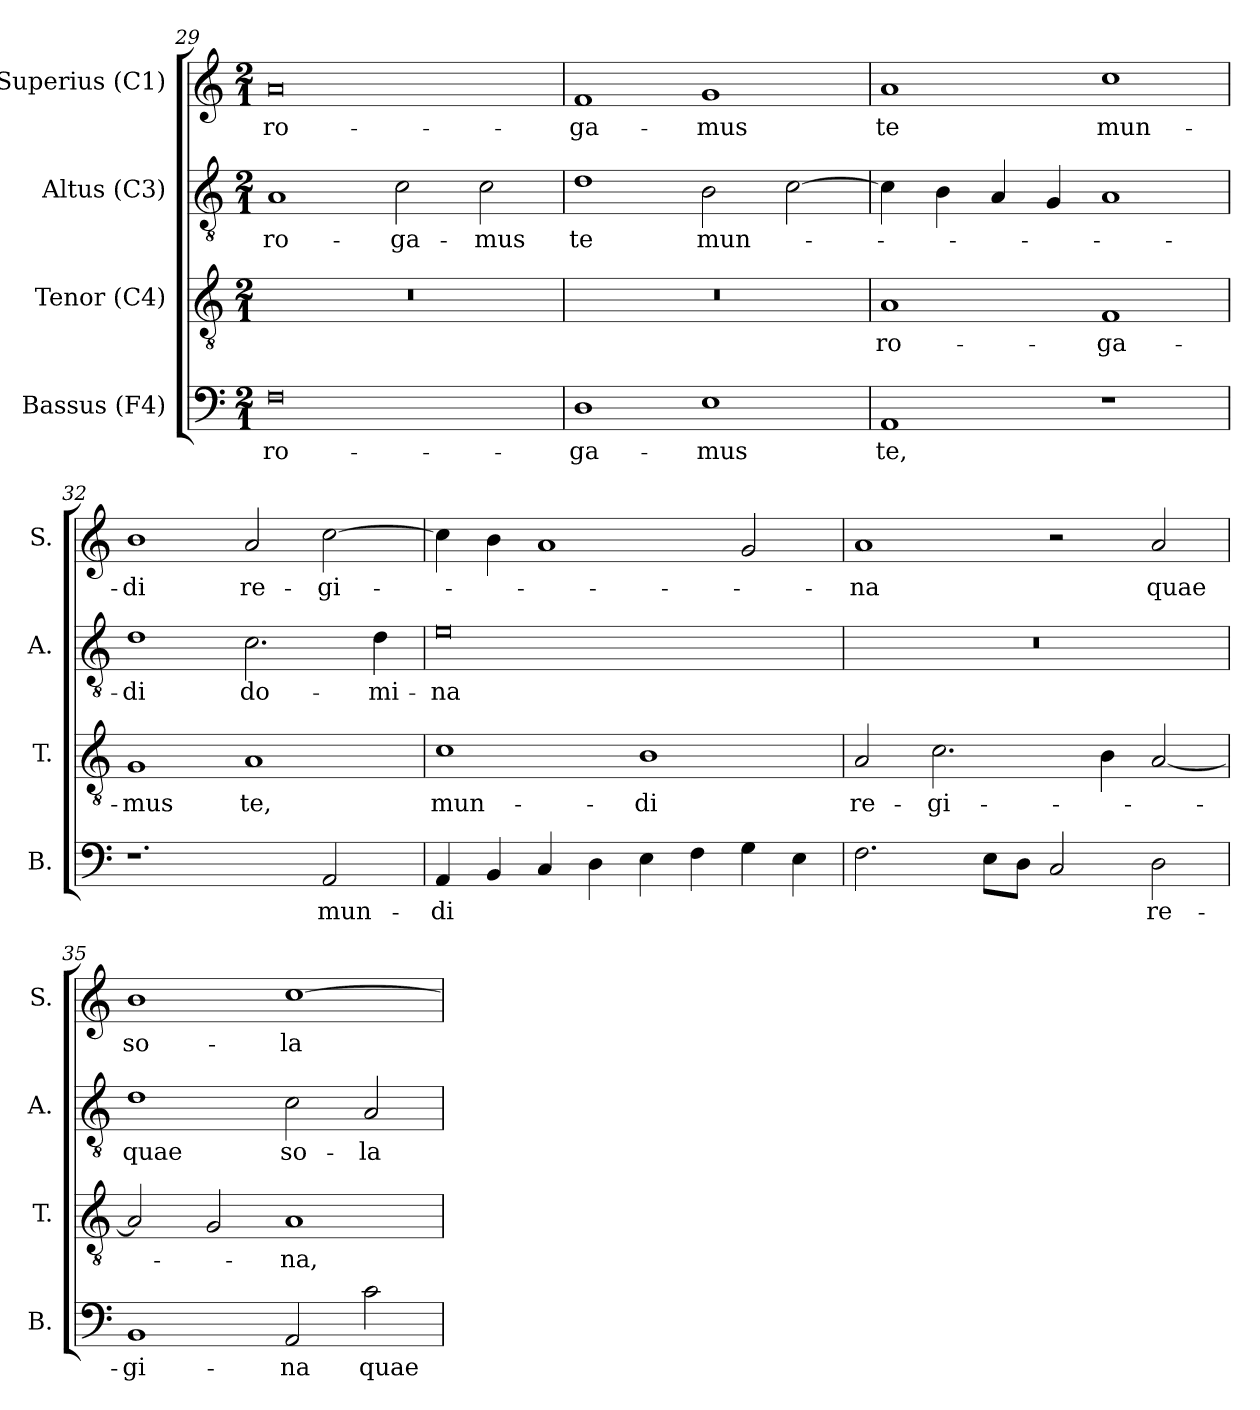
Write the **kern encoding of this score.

**kern	**text	**kern	**text	**kern	**text	**kern	**text
*part4	*part4	*part3	*part3	*part2	*part2	*part1	*part1
*staff4	*staff4	*staff3	*staff3	*staff2	*staff2	*staff1	*staff1
*I"Bassus (F4)	*	*I"Tenor (C4)	*	*I"Altus (C3)	*	*I"Superius (C1)	*
*I'B.	*	*I'T.	*	*I'A.	*	*I'S.	*
*clefF4	*	*clefGv2	*	*clefGv2	*	*clefG2	*
*	*	*ITrd7c12	*	*ITrd7c12	*	*	*
*k[]	*	*k[]	*	*k[]	*	*k[]	*
*C:	*	*C:	*	*C:	*	*C:	*
*M2/1	*	*M2/1	*	*M2/1	*	*M2/1	*
=29	=29	=29	=29	=29	=29	=29	=29
!	!LO:LY:b:color=#000000	!LO:N:vis=1	!	!	!	!	!
!	!	!	!	!	!LO:LY:b:color=#000000	!	!
!	!	!	!	!	!	!	!LO:LY:b:color=#000000
0Fi	ro-	0r	.	1AAi	ro-	0ai	ro-
!	!	!	!	!	!LO:LY:b:color=#000000	!	!
.	.	.	.	2Ci\	-ga-	.	.
!	!	!	!	!	!LO:LY:b:color=#000000	!	!
.	.	.	.	2Ci\	-mus	.	.
=30	=30	=30	=30	=30	=30	=30	=30
!	!LO:LY:b:color=#000000	!LO:N:vis=1	!	!	!	!	!
!	!	!	!	!	!LO:LY:b:color=#000000	!	!
!	!	!	!	!	!	!	!LO:LY:b:color=#000000
1Di	-ga-	0r	.	1Di	te	1fi	-ga-
!	!LO:LY:b:color=#000000	!	!	!	!	!	!
!	!	!	!	!	!LO:LY:b:color=#000000	!	!
!	!	!	!	!	!	!	!LO:LY:b:color=#000000
1Ei	-mus	.	.	2BBi\	mun-	1gi	-mus
.	.	.	.	[2Ci\	.	.	.
!!LO:PB:g=z
=31	=31	=31	=31	=31	=31	=31	=31
!	!LO:LY:b:color=#000000	!	!	!	!	!	!
!	!	!	!LO:LY:b:color=#000000	!	!	!	!
!	!	!	!	!	!	!	!LO:LY:b:color=#000000
1AAi	te,	1AAi	ro-	4Ci\]	.	1ai	te
.	.	.	.	4BBi\	.	.	.
.	.	.	.	4AAi/	.	.	.
.	.	.	.	4GGi/	.	.	.
!	!	!	!LO:LY:b:color=#000000	!	!	!	!
!	!	!	!	!	!	!	!LO:LY:b:color=#000000
1r	.	1FFi	-ga-	1AAi	.	1cci	mun-
=32	=32	=32	=32	=32	=32	=32	=32
!	!	!	!LO:LY:b:color=#000000	!	!	!	!
!	!	!	!	!	!LO:LY:b:color=#000000	!	!
!	!	!	!	!	!	!	!LO:LY:b:color=#000000
1.r	.	1GGi	-mus	1Di	-di	1bi	-di
!	!	!	!LO:LY:b:color=#000000	!	!	!	!
!	!	!	!	!	!LO:LY:b:color=#000000	!	!
!	!	!	!	!	!	!	!LO:LY:b:color=#000000
.	.	1AAi	te,	2.Ci\	do-	2ai/	re-
!	!LO:LY:b:color=#000000	!	!	!	!	!	!
!	!	!	!	!	!	!	!LO:LY:b:color=#000000
2AAi/	mun-	.	.	.	.	[2cci\	-gi-
!	!	!	!	!	!LO:LY:b:color=#000000	!	!
.	.	.	.	4Di\	-mi-	.	.
=33	=33	=33	=33	=33	=33	=33	=33
!	!LO:LY:b:color=#000000	!	!	!	!	!	!
!	!	!	!LO:LY:b:color=#000000	!	!	!	!
!	!	!	!	!	!LO:LY:b:color=#000000	!	!
4AAi/	-di	1Ci	mun-	0Ei	-na	4cci\]	.
4BBi/	.	.	.	.	.	4bi\	.
4Ci/	.	.	.	.	.	1ai	.
4Di\	.	.	.	.	.	.	.
!	!	!	!LO:LY:b:color=#000000	!	!	!	!
4Ei\	.	1BBi	-di	.	.	.	.
4Fi\	.	.	.	.	.	.	.
4Gi\	.	.	.	.	.	2gi/	.
4Ei\	.	.	.	.	.	.	.
=34	=34	=34	=34	=34	=34	=34	=34
!	!	!	!LO:LY:b:color=#000000	!LO:N:vis=1	!	!	!
!	!	!	!	!	!	!	!LO:LY:b:color=#000000
2.Fi\	.	2AAi/	re-	0r	.	1ai	-na
!	!	!	!LO:LY:b:color=#000000	!	!	!	!
.	.	2.Ci\	-gi-	.	.	.	.
8Ei\L	.	.	.	.	.	.	.
8Di\J	.	.	.	.	.	.	.
2Ci/	.	.	.	.	.	2r	.
.	.	4BBi\	.	.	.	.	.
!	!LO:LY:b:color=#000000	!	!	!	!	!	!
!	!	!	!	!	!	!	!LO:LY:b:color=#000000
2Di\	re-	[2AAi/	.	.	.	2ai/	quae
!!LO:LB:g=z
=35	=35	=35	=35	=35	=35	=35	=35
!	!LO:LY:b:color=#000000	!	!	!	!	!	!
!	!	!	!	!	!LO:LY:b:color=#000000	!	!
!	!	!	!	!	!	!	!LO:LY:b:color=#000000
1BBi	-gi-	2AAi/]	.	1Di	quae	1bi	so-
.	.	2GGi/	.	.	.	.	.
!	!LO:LY:b:color=#000000	!	!	!	!	!	!
!	!	!	!LO:LY:b:color=#000000	!	!	!	!
!	!	!	!	!	!LO:LY:b:color=#000000	!	!
!	!	!	!	!	!	!	!LO:LY:b:color=#000000
2AAi/	-na	1AAi	-na,	2Ci\	so-	[1cci	-la
!	!LO:LY:b:color=#000000	!	!	!	!	!	!
!	!	!	!	!	!LO:LY:b:color=#000000	!	!
2ci\	quae	.	.	2AAi/	-la	.	.
=	=	=	=	=	=	=	=
*-	*-	*-	*-	*-	*-	*-	*-
